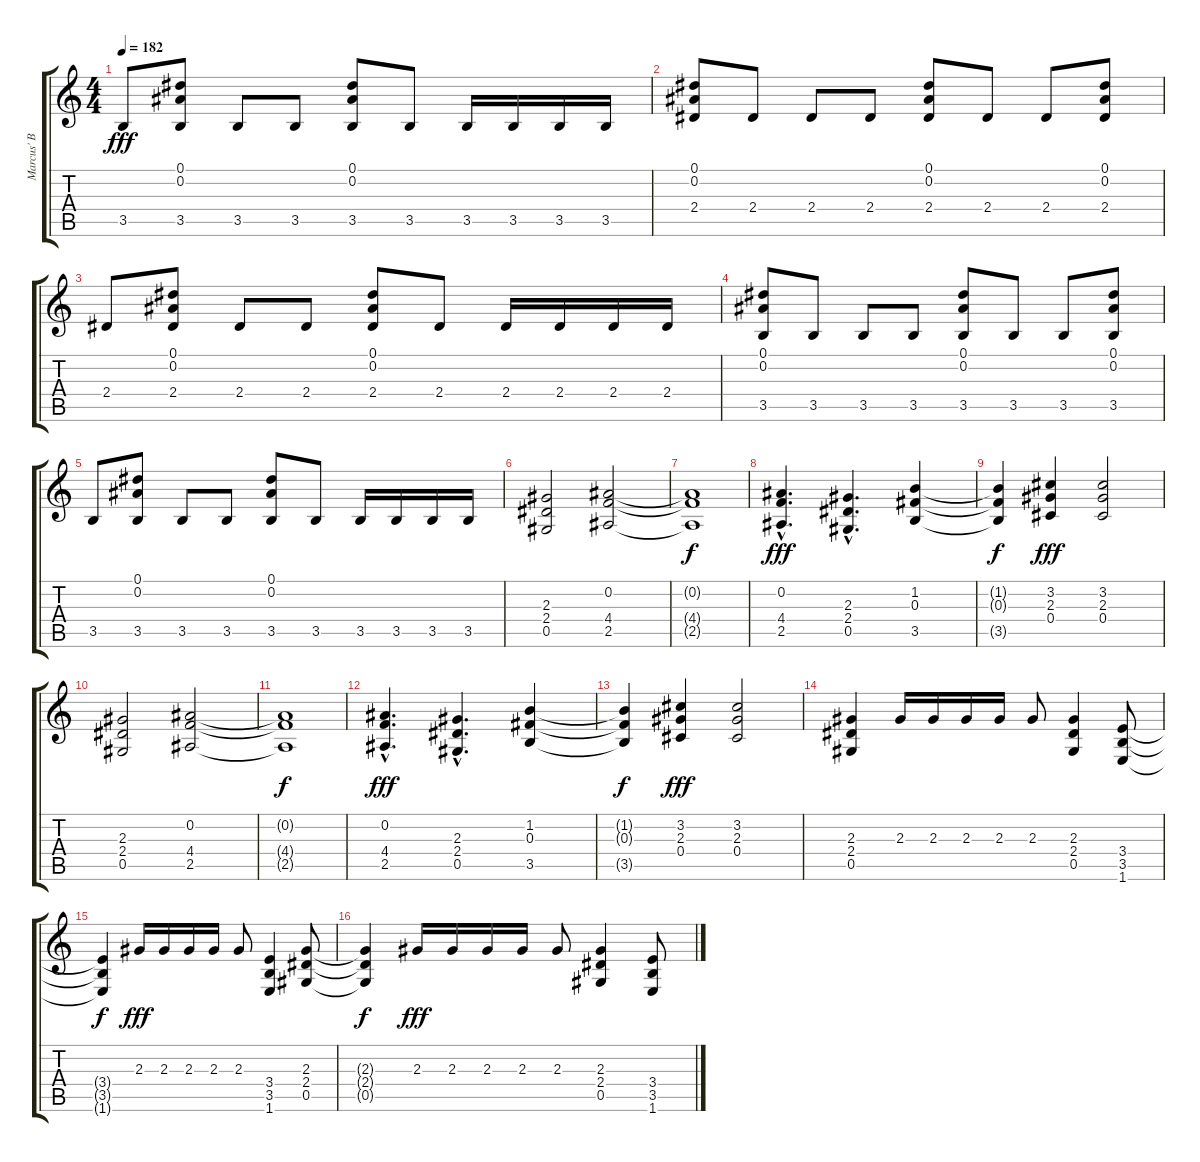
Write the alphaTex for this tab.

\track ("Marcus' B" "Marcus' B") {instrument distortionguitar}
\staff {score tabs}
\tuning (Eb4 Bb3 Gb3 Db3 Ab2 Eb2) {hide}
\ts (4 4)
\tempo 182
\clef g2
\ks c
3.5.8{dy fff} (0.1 0.2 3.5).8 3.5.8 3.5.8 (0.1 0.2 3.5).8 3.5.8 3.5.16 3.5.16 3.5.16 3.5.16 |
(0.1 0.2 2.4).8 2.4.8 2.4.8 2.4.8 (0.1 0.2 2.4).8 2.4.8 2.4.8 (0.1 0.2 2.4).8 |
2.4.8 (0.1 0.2 2.4).8 2.4.8 2.4.8 (0.1 0.2 2.4).8 2.4.8 2.4.16 2.4.16 2.4.16 2.4.16 |
(0.1 0.2 3.5).8 3.5.8 3.5.8 3.5.8 (0.1 0.2 3.5).8 3.5.8 3.5.8 (0.1 0.2 3.5).8 |
3.5.8 (0.1 0.2 3.5).8 3.5.8 3.5.8 (0.1 0.2 3.5).8 3.5.8 3.5.16 3.5.16 3.5.16 3.5.16 |
(2.3 2.4 0.5).2 (0.2 4.4 2.5).2 |
(0.2{t} 4.4{t} 2.5{t}).1{dy f} |
(0.2{hac} 4.4{hac} 2.5{hac}).4{d dy fff} (2.3{hac} 2.4{hac} 0.5{hac}).4{d} (1.2 0.3 3.5).4 |
(1.2{t} 0.3{t} 3.5{t}).4{dy f} (3.2 2.3 0.4).4{dy fff} (3.2 2.3 0.4).2 |
(2.3 2.4 0.5).2 (0.2 4.4 2.5).2 |
(0.2{t} 4.4{t} 2.5{t}).1{dy f} |
(0.2{hac} 4.4{hac} 2.5{hac}).4{d dy fff} (2.3{hac} 2.4{hac} 0.5{hac}).4{d} (1.2 0.3 3.5).4 |
(1.2{t} 0.3{t} 3.5{t}).4{dy f} (3.2 2.3 0.4).4{dy fff} (3.2 2.3 0.4).2 |
(2.3 2.4 0.5).4 2.3.16 2.3.16 2.3.16 2.3.16 2.3.8 (2.3 2.4 0.5).4 (3.4 3.5 1.6).8 |
(3.4{t} 3.5{t} 1.6{t}).4{dy f} 2.3.16{dy fff} 2.3.16 2.3.16 2.3.16 2.3.8 (3.4 3.5 1.6).4 (2.3 2.4 0.5).8 |
(2.3{t} 2.4{t} 0.5{t}).4{dy f} 2.3.16{dy fff} 2.3.16 2.3.16 2.3.16 2.3.8 (2.3 2.4 0.5).4 (3.4 3.5 1.6).8
